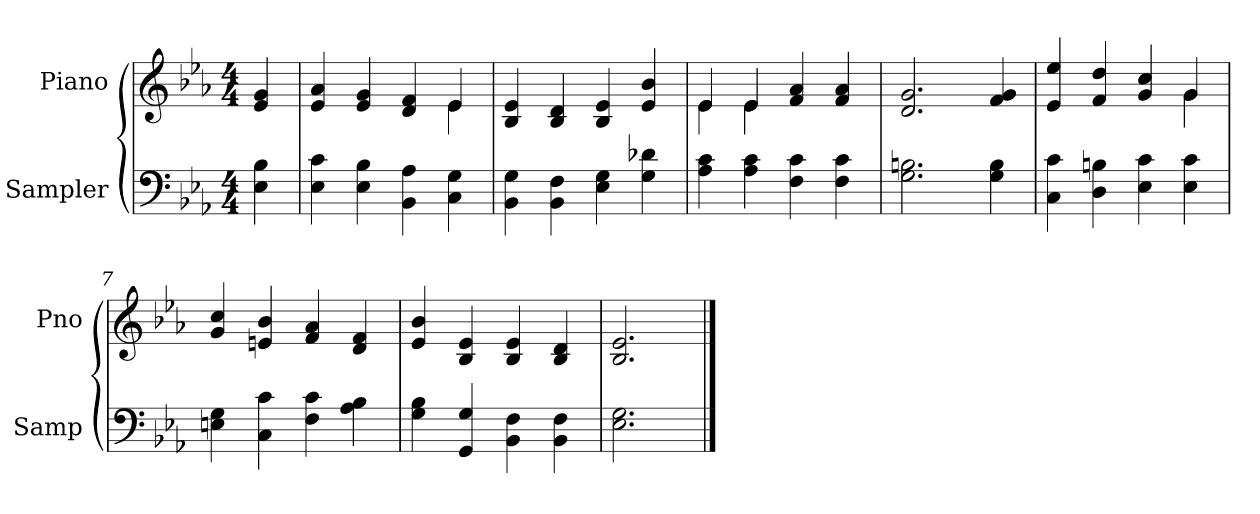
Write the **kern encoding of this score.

**kern	**kern
*part2	*part1
*staff2	*staff1
*I"Sampler	*I"Piano
*I'Samp	*I'Pno
*clefF4	*clefG2
*k[b-e-a-]	*k[b-e-a-]
*E-:	*E-:
*M4/4	*M4/4
=1	=1
4E- 4B-	4e- 4g
=2	=2
*	*^
4E- 4c	4e- 4a-	2.ryy
4E- 4B-	4e- 4g	.
4BB- 4A-	4d 4f	.
4C 4G	4e-/	4e-
*	*v	*v
=3	=3
4BB- 4G	4B- 4e-
4BB- 4F	4B- 4d
4E- 4G	4B- 4e-
4G 4d-X	4e- 4b-
=4	=4
*	*^
4A- 4c	4e-/	4e-
4A- 4c	4e-/	4e-
4F 4c	4f 4a-	2ryy
4F 4c	4f 4a-	.
*	*v	*v
=5	=5
2.G 2.Bn	2.d 2.g
4G 4B	4f 4g
=6	=6
*	*^
4C 4c	4e- 4ee-	2.ryy
4D 4Bn	4f 4dd	.
4E- 4c	4g 4cc	.
4E- 4c	4g/	4g
*	*v	*v
=7	=7
4En 4G	4g 4cc
4C 4c	4en 4b-
4F 4c	4f 4a-
4A- 4B-	4d 4f
=8	=8
4G 4B-	4e- 4b-
4GG 4G	4B- 4e-
4BB- 4F	4B- 4e-
4BB- 4F	4B- 4d
=9	=9
2.E- 2.G	2.B- 2.e-
==	==
*-	*-
